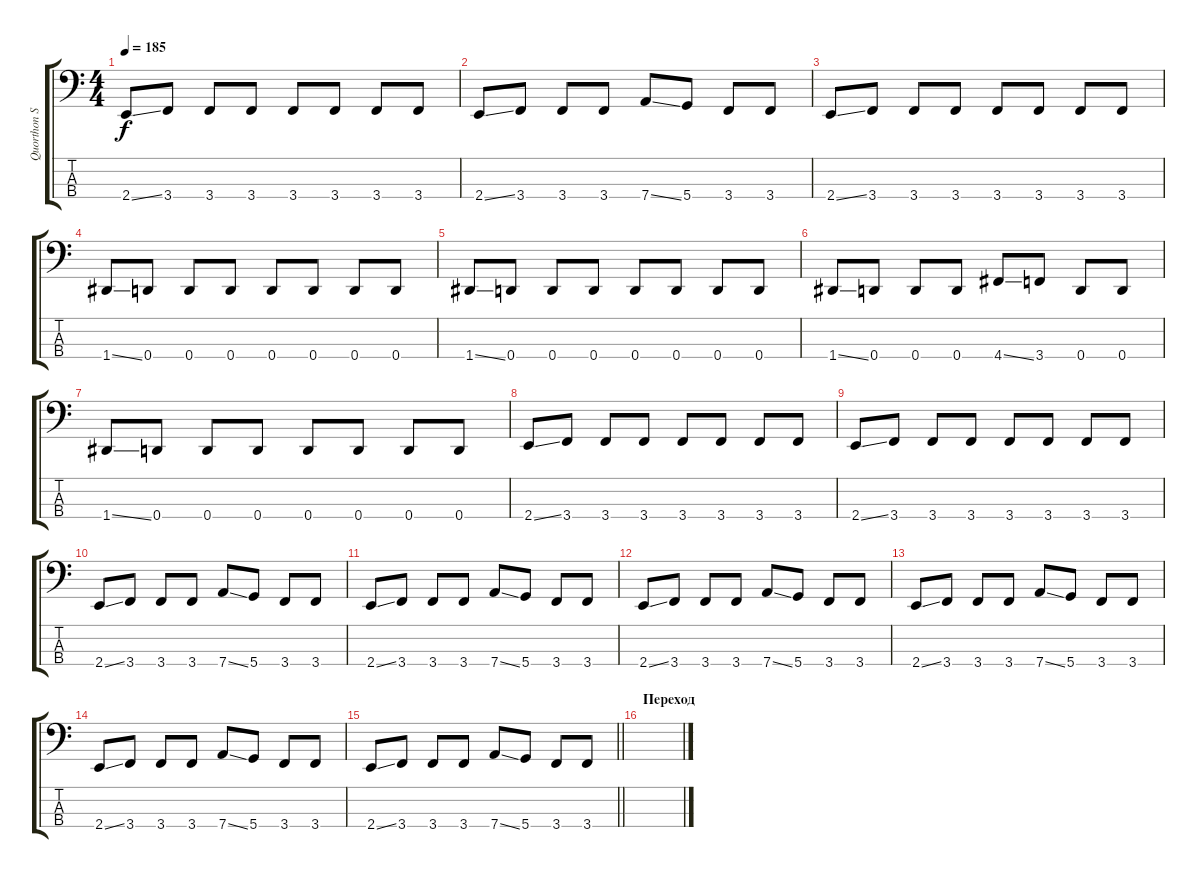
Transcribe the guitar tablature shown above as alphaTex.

\track ("Quorthon Seth" "Quorthon S") {instrument slapbass2}
\staff {score tabs}
\tuning (F2 C2 G1 D1) {hide}
\ts (4 4)
\tempo 185
\clef f4
\ks c
2.4{ss}.8{dy f} 3.4.8 3.4.8 3.4.8 3.4.8 3.4.8 3.4.8 3.4.8 |
2.4{ss}.8 3.4.8 3.4.8 3.4.8 7.4{ss}.8 5.4.8 3.4.8 3.4.8 |
2.4{ss}.8 3.4.8 3.4.8 3.4.8 3.4.8 3.4.8 3.4.8 3.4.8 |
1.4{ss}.8 0.4.8 0.4.8 0.4.8 0.4.8 0.4.8 0.4.8 0.4.8 |
1.4{ss}.8 0.4.8 0.4.8 0.4.8 0.4.8 0.4.8 0.4.8 0.4.8 |
1.4{ss}.8 0.4.8 0.4.8 0.4.8 4.4{ss}.8 3.4.8 0.4.8 0.4.8 |
1.4{ss}.8 0.4.8 0.4.8 0.4.8 0.4.8 0.4.8 0.4.8 0.4.8 |
2.4{ss}.8 3.4.8 3.4.8 3.4.8 3.4.8 3.4.8 3.4.8 3.4.8 |
2.4{ss}.8 3.4.8 3.4.8 3.4.8 3.4.8 3.4.8 3.4.8 3.4.8 |
2.4{ss}.8 3.4.8 3.4.8 3.4.8 7.4{ss}.8 5.4.8 3.4.8 3.4.8 |
2.4{ss}.8 3.4.8 3.4.8 3.4.8 7.4{ss}.8 5.4.8 3.4.8 3.4.8 |
2.4{ss}.8 3.4.8 3.4.8 3.4.8 7.4{ss}.8 5.4.8 3.4.8 3.4.8 |
2.4{ss}.8 3.4.8 3.4.8 3.4.8 7.4{ss}.8 5.4.8 3.4.8 3.4.8 |
2.4{ss}.8 3.4.8 3.4.8 3.4.8 7.4{ss}.8 5.4.8 3.4.8 3.4.8 |
\barLineRight lightlight
2.4{ss}.8 3.4.8 3.4.8 3.4.8 7.4{ss}.8 5.4.8 3.4.8 3.4.8 |
\section ("" "Переход")
